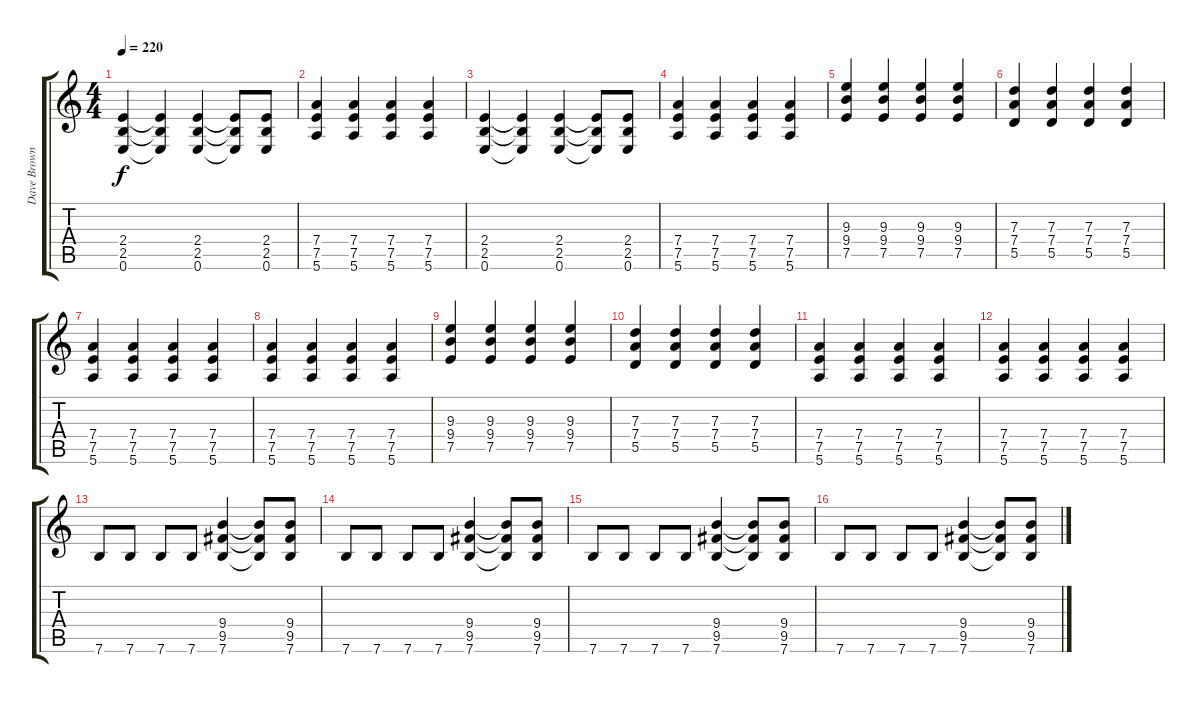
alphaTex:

\track ("Dave Brownsound" "Dave Brown") {instrument distortionguitar}
\staff {score tabs}
\tuning (E4 B3 G3 D3 A2 E2) {hide}
\ts (4 4)
\tempo 220
\clef g2
\ks c
(2.4 2.5 0.6).4{dy f} (2.4{t} 2.5{t} 0.6{t}).4 (2.4 2.5 0.6).4 (2.4{t} 2.5{t} 0.6{t}).8 (2.4 2.5 0.6).8 |
(7.4 7.5 5.6).4 (7.4 7.5 5.6).4 (7.4 7.5 5.6).4 (7.4 7.5 5.6).4 |
(2.4 2.5 0.6).4 (2.4{t} 2.5{t} 0.6{t}).4 (2.4 2.5 0.6).4 (2.4{t} 2.5{t} 0.6{t}).8 (2.4 2.5 0.6).8 |
(7.4 7.5 5.6).4 (7.4 7.5 5.6).4 (7.4 7.5 5.6).4 (7.4 7.5 5.6).4 |
(9.3 9.4 7.5).4 (9.3 9.4 7.5).4 (9.3 9.4 7.5).4 (9.3 9.4 7.5).4 |
(7.3 7.4 5.5).4 (7.3 7.4 5.5).4 (7.3 7.4 5.5).4 (7.3 7.4 5.5).4 |
(7.4 7.5 5.6).4 (7.4 7.5 5.6).4 (7.4 7.5 5.6).4 (7.4 7.5 5.6).4 |
(7.4 7.5 5.6).4 (7.4 7.5 5.6).4 (7.4 7.5 5.6).4 (7.4 7.5 5.6).4 |
(9.3 9.4 7.5).4 (9.3 9.4 7.5).4 (9.3 9.4 7.5).4 (9.3 9.4 7.5).4 |
(7.3 7.4 5.5).4 (7.3 7.4 5.5).4 (7.3 7.4 5.5).4 (7.3 7.4 5.5).4 |
(7.4 7.5 5.6).4 (7.4 7.5 5.6).4 (7.4 7.5 5.6).4 (7.4 7.5 5.6).4 |
(7.4 7.5 5.6).4 (7.4 7.5 5.6).4 (7.4 7.5 5.6).4 (7.4 7.5 5.6).4 |
7.6.8 7.6.8 7.6.8 7.6.8 (9.4 9.5 7.6).4 (9.4{t} 9.5{t} 7.6{t}).8 (9.4 9.5 7.6).8 |
7.6.8 7.6.8 7.6.8 7.6.8 (9.4 9.5 7.6).4 (9.4{t} 9.5{t} 7.6{t}).8 (9.4 9.5 7.6).8 |
7.6.8 7.6.8 7.6.8 7.6.8 (9.4 9.5 7.6).4 (9.4{t} 9.5{t} 7.6{t}).8 (9.4 9.5 7.6).8 |
7.6.8 7.6.8 7.6.8 7.6.8 (9.4 9.5 7.6).4 (9.4{t} 9.5{t} 7.6{t}).8 (9.4 9.5 7.6).8
